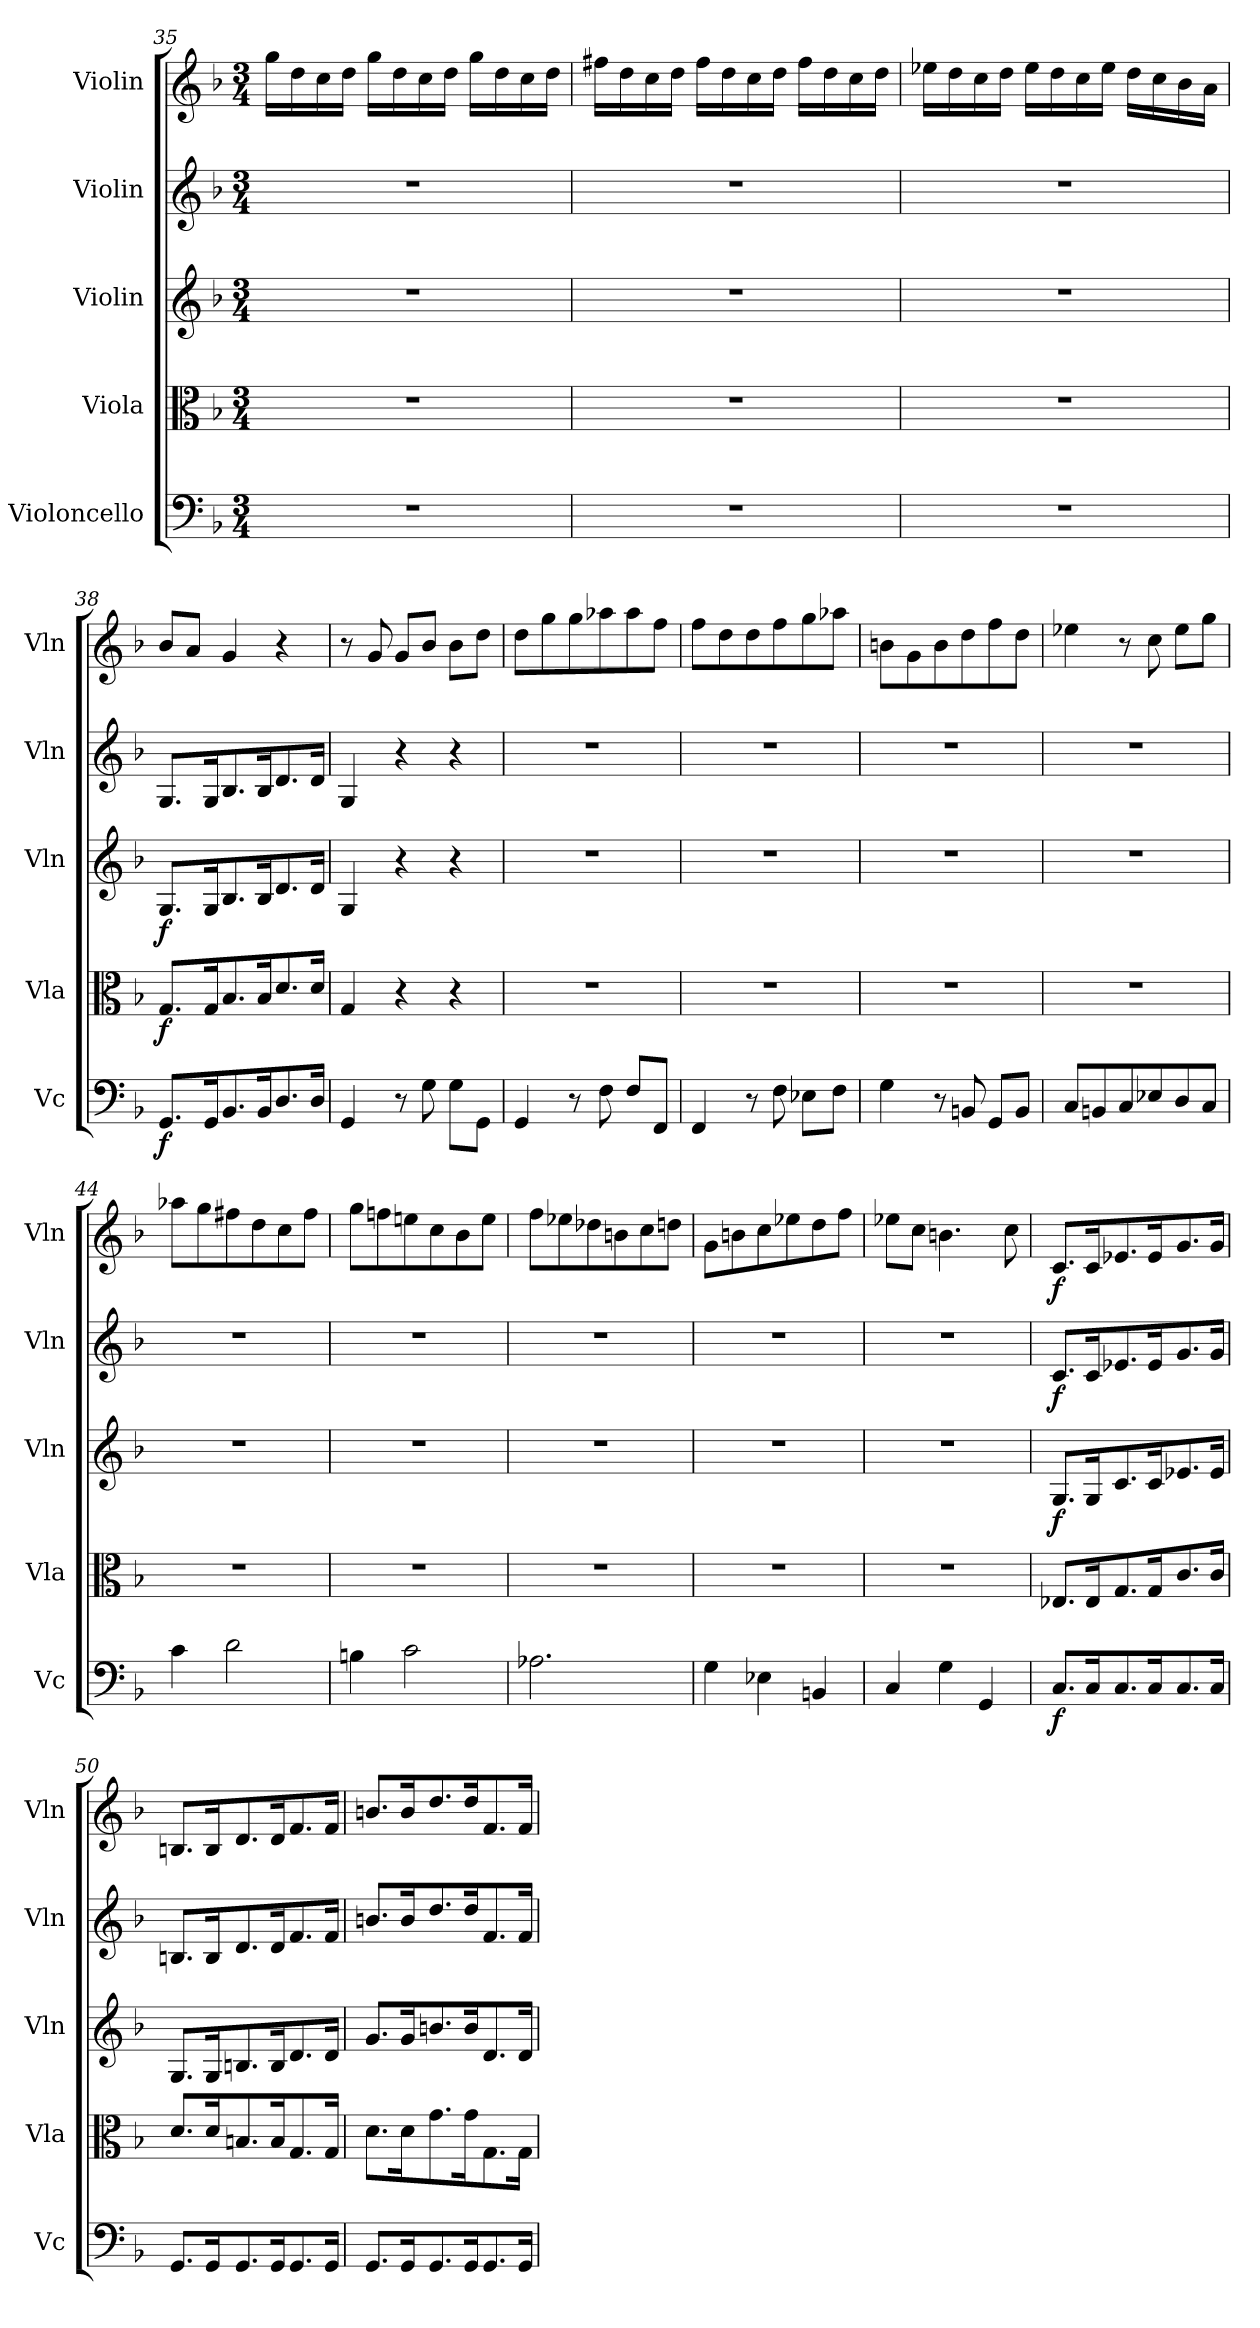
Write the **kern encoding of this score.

**kern	**dynam	**kern	**dynam	**kern	**dynam	**kern	**dynam	**kern	**dynam
*part5	*part5	*part4	*part4	*part3	*part3	*part2	*part2	*part1	*part1
*staff5	*staff5	*staff4	*staff4	*staff3	*staff3	*staff2	*staff2	*staff1	*staff1
*I"Violoncello	*	*I"Viola	*	*I"Violin	*	*I"Violin	*	*I"Violin	*
*I'Vc	*	*I'Vla	*	*I'Vln	*	*I'Vln	*	*I'Vln	*
*clefF4	*	*clefC3	*	*clefG2	*	*clefG2	*	*clefG2	*
*k[b-]	*	*k[b-]	*	*k[b-]	*	*k[b-]	*	*k[b-]	*
*M3/4	*	*M3/4	*	*M3/4	*	*M3/4	*	*M3/4	*
=35	=35	=35	=35	=35	=35	=35	=35	=35	=35
2.r	.	2.r	.	2.r	.	2.r	.	16gg\LL	.
.	.	.	.	.	.	.	.	16dd\	.
.	.	.	.	.	.	.	.	16cc\	.
.	.	.	.	.	.	.	.	16dd\JJ	.
.	.	.	.	.	.	.	.	16gg\LL	.
.	.	.	.	.	.	.	.	16dd\	.
.	.	.	.	.	.	.	.	16cc\	.
.	.	.	.	.	.	.	.	16dd\JJ	.
.	.	.	.	.	.	.	.	16gg\LL	.
.	.	.	.	.	.	.	.	16dd\	.
.	.	.	.	.	.	.	.	16cc\	.
.	.	.	.	.	.	.	.	16dd\JJ	.
=36	=36	=36	=36	=36	=36	=36	=36	=36	=36
2.r	.	2.r	.	2.r	.	2.r	.	16ff#X\LL	.
.	.	.	.	.	.	.	.	16dd\	.
.	.	.	.	.	.	.	.	16cc\	.
.	.	.	.	.	.	.	.	16dd\JJ	.
.	.	.	.	.	.	.	.	16ff#\LL	.
.	.	.	.	.	.	.	.	16dd\	.
.	.	.	.	.	.	.	.	16cc\	.
.	.	.	.	.	.	.	.	16dd\JJ	.
.	.	.	.	.	.	.	.	16ff#\LL	.
.	.	.	.	.	.	.	.	16dd\	.
.	.	.	.	.	.	.	.	16cc\	.
.	.	.	.	.	.	.	.	16dd\JJ	.
=37	=37	=37	=37	=37	=37	=37	=37	=37	=37
2.r	.	2.r	.	2.r	.	2.r	.	16ee-X\LL	.
.	.	.	.	.	.	.	.	16dd\	.
.	.	.	.	.	.	.	.	16cc\	.
.	.	.	.	.	.	.	.	16dd\JJ	.
.	.	.	.	.	.	.	.	16ee-\LL	.
.	.	.	.	.	.	.	.	16dd\	.
.	.	.	.	.	.	.	.	16cc\	.
.	.	.	.	.	.	.	.	16ee-\JJ	.
.	.	.	.	.	.	.	.	16dd\LL	.
.	.	.	.	.	.	.	.	16cc\	.
.	.	.	.	.	.	.	.	16b-\	.
.	.	.	.	.	.	.	.	16a\JJ	.
=38	=38	=38	=38	=38	=38	=38	=38	=38	=38
8.GG/L	f	8.G/L	f	8.G/L	f	8.G/L	.	8b-/L	.
.	.	.	.	.	.	.	.	8a/J	.
16GG/K	.	16G/K	.	16G/K	.	16G/K	.	.	.
8.BB-/	.	8.B-/	.	8.B-/	.	8.B-/	.	4g/	.
16BB-/K	.	16B-/K	.	16B-/K	.	16B-/K	.	.	.
8.D/	.	8.d/	.	8.d/	.	8.d/	.	4r	.
16D/Jk	.	16d/Jk	.	16d/Jk	.	16d/Jk	.	.	.
=39	=39	=39	=39	=39	=39	=39	=39	=39	=39
4GG/	.	4G/	.	4G/	.	4G/	.	8r	.
.	.	.	.	.	.	.	.	8g/	.
8r	.	4r	.	4r	.	4r	.	8g/L	.
8G\	.	.	.	.	.	.	.	8b-/J	.
8G\L	.	4r	.	4r	.	4r	.	8b-\L	.
8GG\J	.	.	.	.	.	.	.	8dd\J	.
=40	=40	=40	=40	=40	=40	=40	=40	=40	=40
4GG/	.	2.r	.	2.r	.	2.r	.	8dd\L	.
.	.	.	.	.	.	.	.	8gg\	.
8r	.	.	.	.	.	.	.	8gg\	.
8F\	.	.	.	.	.	.	.	8aa-X\	.
8F/L	.	.	.	.	.	.	.	8aa-\	.
8FF/J	.	.	.	.	.	.	.	8ff\J	.
=41	=41	=41	=41	=41	=41	=41	=41	=41	=41
4FF/	.	2.r	.	2.r	.	2.r	.	8ff\L	.
.	.	.	.	.	.	.	.	8dd\	.
8r	.	.	.	.	.	.	.	8dd\	.
8F\	.	.	.	.	.	.	.	8ff\	.
8E-X\L	.	.	.	.	.	.	.	8gg\	.
8F\J	.	.	.	.	.	.	.	8aa-X\J	.
=42	=42	=42	=42	=42	=42	=42	=42	=42	=42
4G\	.	2.r	.	2.r	.	2.r	.	8bn\L	.
.	.	.	.	.	.	.	.	8g\	.
8r	.	.	.	.	.	.	.	8b\	.
8BBn/	.	.	.	.	.	.	.	8dd\	.
8GG/L	.	.	.	.	.	.	.	8ff\	.
8BB/J	.	.	.	.	.	.	.	8dd\J	.
=43	=43	=43	=43	=43	=43	=43	=43	=43	=43
8C/L	.	2.r	.	2.r	.	2.r	.	4ee-X\	.
8BBn/	.	.	.	.	.	.	.	.	.
8C/	.	.	.	.	.	.	.	8r	.
8E-X/	.	.	.	.	.	.	.	8cc\	.
8D/	.	.	.	.	.	.	.	8ee-\L	.
8C/J	.	.	.	.	.	.	.	8gg\J	.
=44	=44	=44	=44	=44	=44	=44	=44	=44	=44
4c\	.	2.r	.	2.r	.	2.r	.	8aa-X\L	.
.	.	.	.	.	.	.	.	8gg\	.
2d\	.	.	.	.	.	.	.	8ff#X\	.
.	.	.	.	.	.	.	.	8dd\	.
.	.	.	.	.	.	.	.	8cc\	.
.	.	.	.	.	.	.	.	8ff#\J	.
=45	=45	=45	=45	=45	=45	=45	=45	=45	=45
4Bn\	.	2.r	.	2.r	.	2.r	.	8gg\L	.
.	.	.	.	.	.	.	.	8ffn\	.
2c\	.	.	.	.	.	.	.	8een\	.
.	.	.	.	.	.	.	.	8cc\	.
.	.	.	.	.	.	.	.	8b-\	.
.	.	.	.	.	.	.	.	8ee\J	.
=46	=46	=46	=46	=46	=46	=46	=46	=46	=46
2.A-X\	.	2.r	.	2.r	.	2.r	.	8ff\L	.
.	.	.	.	.	.	.	.	8ee-X\	.
.	.	.	.	.	.	.	.	8dd-X\	.
.	.	.	.	.	.	.	.	8bn\	.
.	.	.	.	.	.	.	.	8cc\	.
.	.	.	.	.	.	.	.	8ddn\J	.
=47	=47	=47	=47	=47	=47	=47	=47	=47	=47
4G\	.	2.r	.	2.r	.	2.r	.	8g\L	.
.	.	.	.	.	.	.	.	8bn\	.
4E-X\	.	.	.	.	.	.	.	8cc\	.
.	.	.	.	.	.	.	.	8ee-X\	.
4BBn/	.	.	.	.	.	.	.	8dd\	.
.	.	.	.	.	.	.	.	8ff\J	.
=48	=48	=48	=48	=48	=48	=48	=48	=48	=48
4C/	.	2.r	.	2.r	.	2.r	.	8ee-X\L	.
.	.	.	.	.	.	.	.	8cc\J	.
4G\	.	.	.	.	.	.	.	4.bn\	.
4GG/	.	.	.	.	.	.	.	.	.
.	.	.	.	.	.	.	.	8cc\	.
=49	=49	=49	=49	=49	=49	=49	=49	=49	=49
8.C/L	f	8.E-X/L	.	8.G/L	f	8.c/L	f	8.c/L	f
16C/K	.	16E-/K	.	16G/K	.	16c/K	.	16c/K	.
8.C/	.	8.G/	.	8.c/	.	8.e-X/	.	8.e-X/	.
16C/K	.	16G/K	.	16c/K	.	16e-/K	.	16e-/K	.
8.C/	.	8.c/	.	8.e-X/	.	8.g/	.	8.g/	.
16C/Jk	.	16c/Jk	.	16e-/Jk	.	16g/Jk	.	16g/Jk	.
=50	=50	=50	=50	=50	=50	=50	=50	=50	=50
8.GG/L	.	8.d/L	.	8.G/L	.	8.Bn/L	.	8.Bn/L	.
16GG/K	.	16d/K	.	16G/K	.	16B/K	.	16B/K	.
8.GG/	.	8.Bn/	.	8.Bn/	.	8.d/	.	8.d/	.
16GG/K	.	16B/K	.	16B/K	.	16d/K	.	16d/K	.
8.GG/	.	8.G/	.	8.d/	.	8.f/	.	8.f/	.
16GG/Jk	.	16G/Jk	.	16d/Jk	.	16f/Jk	.	16f/Jk	.
=51	=51	=51	=51	=51	=51	=51	=51	=51	=51
8.GG/L	.	8.d\L	.	8.g/L	.	8.bn/L	.	8.bn/L	.
16GG/K	.	16d\K	.	16g/K	.	16b/K	.	16b/K	.
8.GG/	.	8.g\	.	8.bn/	.	8.dd/	.	8.dd/	.
16GG/K	.	16g\K	.	16b/K	.	16dd/K	.	16dd/K	.
8.GG/	.	8.G\	.	8.d/	.	8.f/	.	8.f/	.
16GG/Jk	.	16G\Jk	.	16d/Jk	.	16f/Jk	.	16f/Jk	.
=	=	=	=	=	=	=	=	=	=
*-	*-	*-	*-	*-	*-	*-	*-	*-	*-
